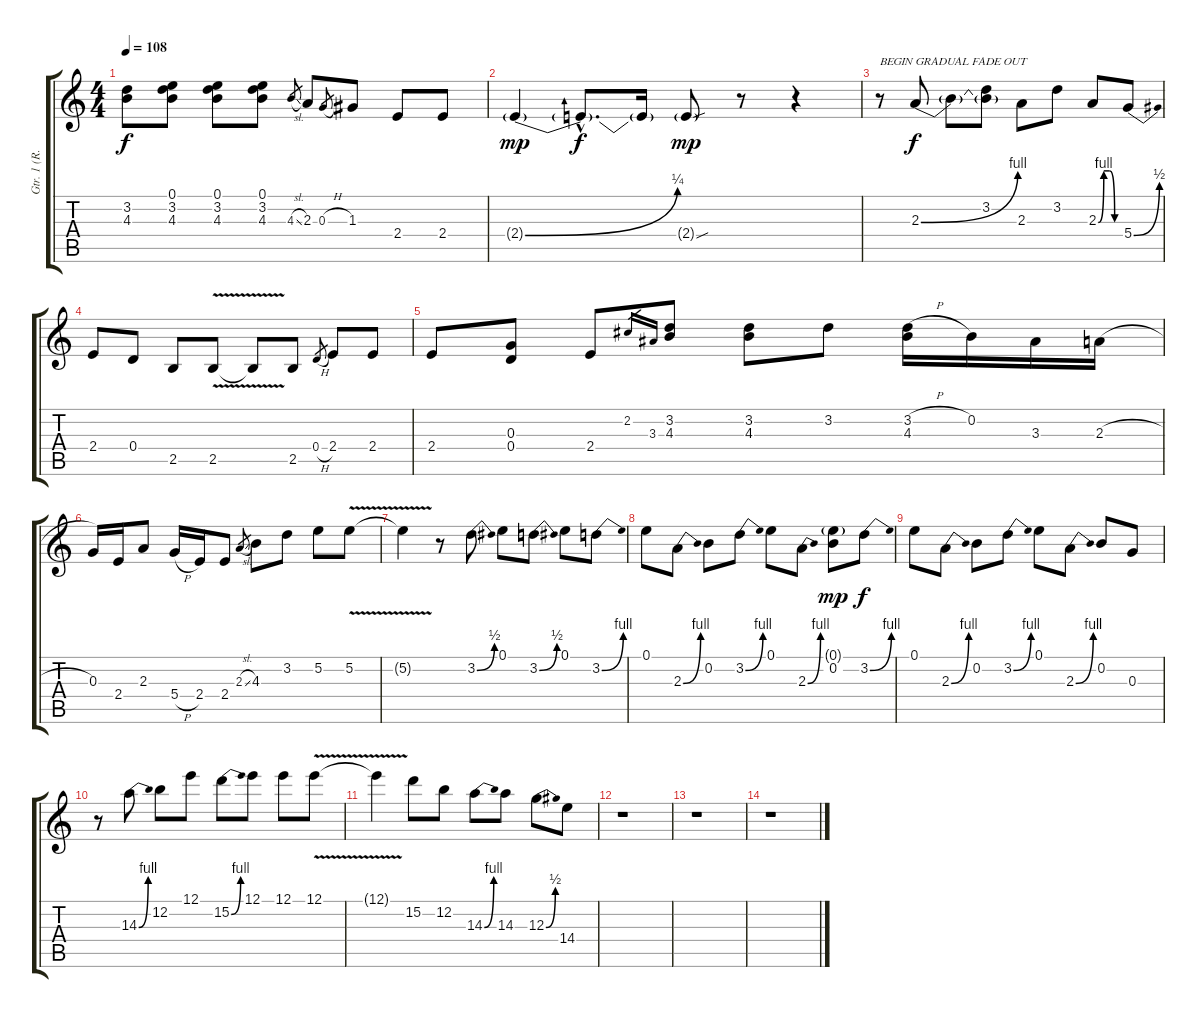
\track ("Gtr. 1 (R. McIntosh)" "Gtr. 1 (R.") {instrument electricguitarclean}
\staff {score tabs}
\tuning (E4 B3 G3 D3 A2 E2) {hide}
\ts (4 4)
\tempo 108
\clef g2
\ks c
(3.2 4.3).8{dy f} (0.1 3.2 4.3).8 (0.1 3.2 4.3).8 (0.1 3.2 4.3).8 4.3{sl}.8{gr} 2.3.8 0.3{h}.8{gr} 1.3.8 2.4.8 2.4.8 |
2.4{be (bend 0 0 60 1) g}.4{dy mp} 2.4{hac t}.8{d dy f} 2.4{t}.16 2.4{sou g}.8{dy mp} r.8 r.4 |
r.8{txt "BEGIN GRADUAL FADE OUT"} 2.3{be (bend 0 0 60 4)}.8{dy f} 2.3{t}.8 (3.2 2.3{t}).8 2.3.8 3.2.8 2.3{be (custom 0 0 15 4 30 4 45 0 60 0)}.8 5.4{be (bend 0 0 60 2)}.8 |
2.4.8 0.4.8 2.5.8 2.5{v}.8 2.5{t}.8 2.5.8 0.4{h}.8{gr} 2.4.8 2.4.8 |
2.4.8 (0.3 0.4).8 2.4.8 2.2.16{gr} 3.3.16{gr} (3.2 4.3).8 (3.2 4.3).8 3.2.8 (3.2{h} 4.3).16 0.2.16 3.3.16 2.3{h}.16 |
0.3.16 2.4.16 2.3.8 5.4{h}.16 2.4.16 2.4.8 2.3{sl}.8{gr} 4.3.8 3.2.8 5.2.8 5.2{v}.8 |
5.2{t}.4 r.8 3.2{be (bend 0 0 60 2)}.8 0.1.8 3.2{be (bend 0 0 60 2)}.8 0.1.8 3.2{be (bend 0 0 60 4)}.8 |
0.1.8 2.3{be (bend 0 0 60 4)}.8 0.2.8 3.2{be (bend 0 0 60 4)}.8 0.1.8 2.3{be (bend 0 0 60 4)}.8 (0.1{g} 0.2).8{dy mp} 3.2{be (bend 0 0 60 4)}.8{dy f} |
0.1.8 2.3{be (bend 0 0 60 4)}.8 0.2.8 3.2{be (bend 0 0 60 4)}.8 0.1.8 2.3{be (bend 0 0 60 4)}.8 0.2.8 0.3.8 |
r.8 14.3{be (bend 0 0 60 4)}.8 12.2.8 12.1.8 15.2{be (bend 0 0 60 4)}.8 12.1.8 12.1.8 12.1{v}.8 |
12.1{t}.4 15.2.8 12.2.8 14.3{be (bend 0 0 60 4)}.8 14.3.8 12.3{be (bend 0 0 60 2)}.8 14.4.8 |
r.1 |
r.1 |
r.1
